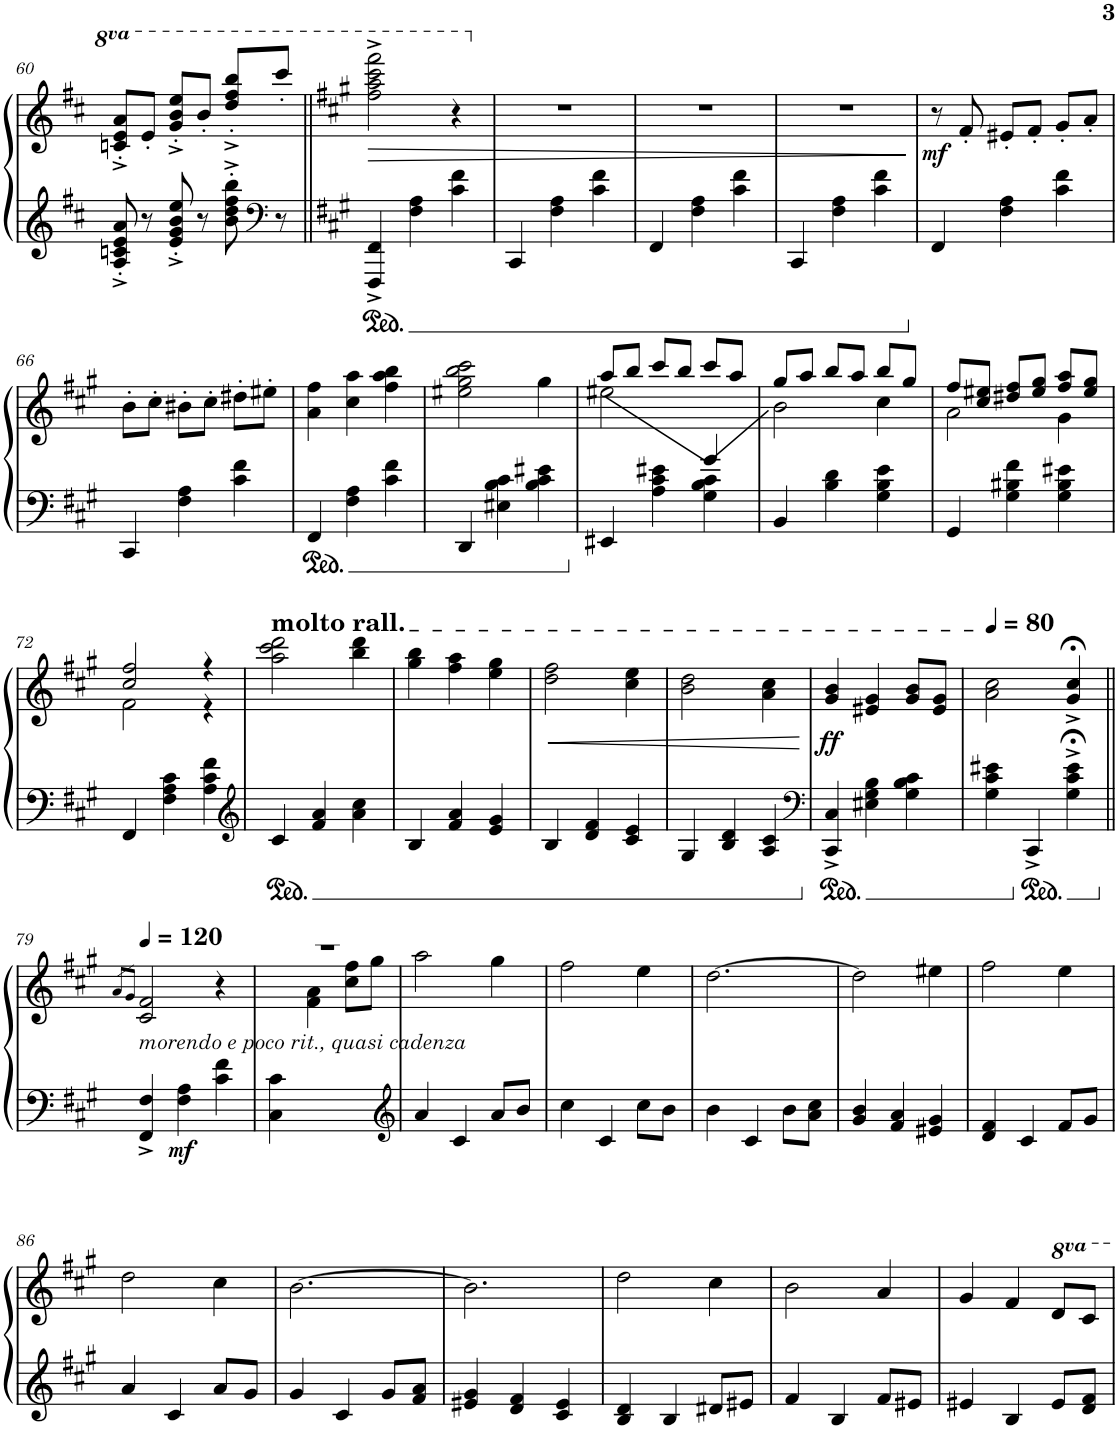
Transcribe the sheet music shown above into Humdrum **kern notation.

**kern	**kern	**dynam
*part1	*part1	*part1
*staff2	*staff1	*staff1/2
*I"Piano	*	*
*I'Pno.	*	*
!!LO:PB:g=z
*clefG2	*clefG2	*
*k[f#c#]	*k[f#c#]	*
*M3/4	*M3/4	*
=60	=60	=60
8A/'^ 8cn/'^ 8e/'^ 8a/'^	8ccn/'^ 8ee/'^ 8aa/'^L	.
8r	8ee'/J	.
8e/'^ 8g/'^ 8b/'^ 8ee/'^	8gg/'^ 8bb/'^ 8eee/'^L	.
8r	8bb'/J	.
8b\'^ 8dd\'^ 8ff#\'^ 8bb\'^	8ddd/'^ 8fff#/'^ 8bbb/'^L	.
*clefF4	*	*
8r	8cccc#'/J	.
=61||	=61||	=61||
*k[f#c#g#]	*k[f#c#g#]	*
!	!	!LO:HP:b
4FFF#/^ 4FF#/^	2fff#\^ 2aaa\^ 2cccc#\^ 2ffff#\^	>
4F#\ 4A\	.	.
4c#\ 4f#\	4r	.
=62	=62	=62
4CC#/	2.r	.
4F#\ 4A\	.	.
4c#\ 4f#\	.	.
=63	=63	=63
4FF#/	2.r	.
4F#\ 4A\	.	.
4c#\ 4f#\	.	.
=64	=64	=64
4CC#/	2.r	.
4F#\ 4A\	.	.
4c#\ 4f#\	.	.
.	.	]
=65	=65	=65
!	!	!LO:DY:b
4FF#/	8r	mf
.	8f#'/	.
4F#\ 4A\	8e#X'/L	.
.	8f#'/J	.
4c#\ 4f#\	8g#'/L	.
.	8a'/J	.
!!LO:LB:g=z
=66	=66	=66
4CC#/	8b'\L	.
.	8cc#'\J	.
4F#\ 4A\	8b#X'\L	.
.	8cc#'\J	.
4c#\ 4f#\	8dd#X'\L	.
.	8ee#X'\J	.
=67	=67	=67
4FF#/	4a\ 4ff#\	.
4F#\ 4A\	4cc#\ 4aa\	.
4c#\ 4f#\	4ff#\ 4aa\ 4bb\	.
=68	=68	=68
4DD/	2ee#X\ 2gg#\ 2bb\ 2ccc#\	.
4E#X\ 4B\ 4c#\	.	.
4B\ 4c#\ 4e#X\	4gg#\	.
=69	=69	=69
*^	*^	*
2ryy	4EE#X/	8aa/L	2ee#X\	.
.	.	8bb/J	.	.
.	4A\ 4c#\ 4e#X\	8ccc#/L	.	.
.	.	8bb/J	.	.
4g#/	4G#\ 4B\ 4c#\	8ccc#/L	4ryy	.
.	.	8aa/J	.	.
*v	*v	*	*	*
=70	=70	=70	=70
4BB/	8gg#/L	2b\	.
.	8aa/J	.	.
4B\ 4d\	8bb/L	.	.
.	8aa/J	.	.
4G#\ 4B\ 4e\	8bb/L	4cc#\	.
.	8gg#/J	.	.
=71	=71	=71	=71
4GG#/	8ff#/L	2a\	.
.	8cc#/ 8ee#X/J	.	.
4G#\ 4B#X\ 4f#\	8dd#X/ 8ff#/L	.	.
.	8ee#/ 8gg#/J	.	.
4G#\ 4B#\ 4e#X\	8ff#/ 8aa/L	4g#\	.
.	8ee#/ 8gg#/J	.	.
!!LO:LB:g=z	!!
=72	=72	=72	=72
4FF#/	2cc#/ 2ff#/	2f#\	.
4F#\ 4A\ 4c#\	.	.	.
4A\ 4c#\ 4f#\	4r	4r	.
*	*v	*v	*
=73	=73	=73
*clefG2	*	*
*	*^	*
!	!LO:TX:a:t=molto rall.	!	!
*	*v	*v	*
4c#/	2aa\ 2ccc#\ 2ddd\	.
4f#/ 4a/	.	.
4a\ 4cc#\	4bb\ 4ddd\	.
=74	=74	=74
4B/	4gg#\ 4bb\	.
4f#/ 4a/	4ff#\ 4aa\	.
4e/ 4g#/	4ee\ 4gg#\	.
=75	=75	=75
!	!	!LO:HP:b
4B/	2dd\ 2ff#\	<
4d/ 4f#/	.	.
4c#/ 4e/	4cc#\ 4ee\	.
=76	=76	=76
4G#/	2b\ 2dd\	.
4B/ 4d/	.	.
4A/ 4c#/	4a\ 4cc#\	.
.	.	[
=77	=77	=77
*clefF4	*	*
!	!	!LO:DY:b
4CC#/^ 4C#/^	4g#/ 4b/	ff
4E#X\ 4G#\ 4B\	4e#X/ 4g#/	.
4G#\ 4B\ 4c#\	8g#/ 8b/L	.
.	8e#/ 8g#/J	.
=78	=78	=78
*	*MM80	*
4G#\ 4c#\ 4e#X\	2a\ 2cc#\	.
4CC#^/	.	.
4G#\;<^ 4c#\;<^ 4e#\;<^	4g#/;<^ 4cc#/;<^	.
!!LO:LB:g=z
=79||	=79||	=79||
*	*MM120	*
.	8qa/L	.
.	8qg#/J	.
!	!LO:TX:b:i:t=morendo e poco rit., quasi cadenza	!
4FF#/^ 4F#/^	2c#/ 2f#/	.
!	!	!LO:DY:b=2
4F#\ 4A\	.	mf
4c#\ 4f#\	4r	.
=80	=80	=80
*	*^	*
4C#\ 4c#\	2.raa	4ryy	.
2ryy	.	4f#\ 4a\	.
.	.	8cc#\ 8ff#\L	.
.	.	8gg#\J	.
*	*v	*v	*
=81	=81	=81
*clefG2	*	*
4a/	2aa\	.
4c#/	.	.
8a/L	4gg#\	.
8b/J	.	.
=82	=82	=82
4cc#\	2ff#\	.
4c#/	.	.
8cc#\L	4ee\	.
8b\J	.	.
=83	=83	=83
4b\	[2.dd\	.
4c#/	.	.
8b\L	.	.
8a\ 8cc#\J	.	.
=84	=84	=84
4g#/ 4b/	2dd\]	.
4f#/ 4a/	.	.
4e#X/ 4g#/	4ee#X\	.
=85	=85	=85
4d/ 4f#/	2ff#\	.
4c#/	.	.
8f#/L	4ee\	.
8g#/J	.	.
!!LO:LB:g=z
=86	=86	=86
4a/	2dd\	.
4c#/	.	.
8a/L	4cc#\	.
8g#/J	.	.
=87	=87	=87
4g#/	[2.b\	.
4c#/	.	.
8g#/L	.	.
8f#/ 8a/J	.	.
=88	=88	=88
4e#X/ 4g#/	2.b\]	.
4d/ 4f#/	.	.
4c#/ 4e#/	.	.
=89	=89	=89
4B/ 4d/	2dd\	.
4B/	.	.
8d#X/L	4cc#\	.
8e#X/J	.	.
=90	=90	=90
4f#/	2b\	.
4B/	.	.
8f#/L	4a/	.
8e#X/J	.	.
=91	=91	=91
4e#X/	4g#/	.
4B/	4f#/	.
8e#/L	8dd/L	.
8d/ 8f#/J	8cc#/J	.
=	=	=
*-	*-	*-
